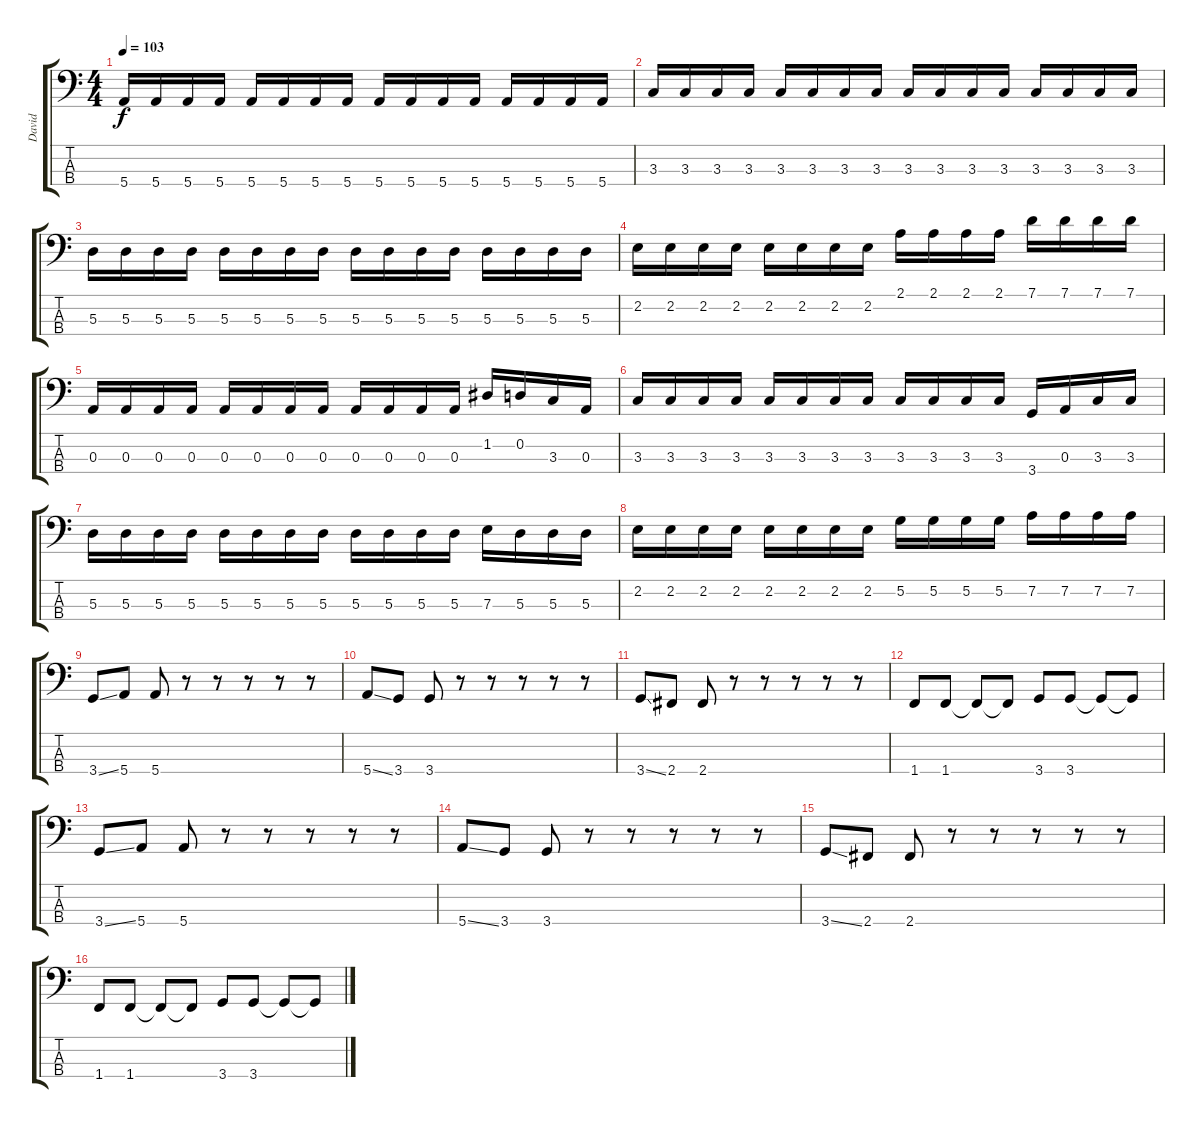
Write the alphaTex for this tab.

\track ("David" "David") {instrument electricbasspick}
\staff {score tabs}
\tuning (G2 D2 A1 E1) {hide}
\ts (4 4)
\tempo 103
\clef f4
\ks c
5.4.16{dy f} 5.4.16 5.4.16 5.4.16 5.4.16 5.4.16 5.4.16 5.4.16 5.4.16 5.4.16 5.4.16 5.4.16 5.4.16 5.4.16 5.4.16 5.4.16 |
3.3.16 3.3.16 3.3.16 3.3.16 3.3.16 3.3.16 3.3.16 3.3.16 3.3.16 3.3.16 3.3.16 3.3.16 3.3.16 3.3.16 3.3.16 3.3.16 |
5.3.16 5.3.16 5.3.16 5.3.16 5.3.16 5.3.16 5.3.16 5.3.16 5.3.16 5.3.16 5.3.16 5.3.16 5.3.16 5.3.16 5.3.16 5.3.16 |
2.2.16 2.2.16 2.2.16 2.2.16 2.2.16 2.2.16 2.2.16 2.2.16 2.1.16 2.1.16 2.1.16 2.1.16 7.1.16 7.1.16 7.1.16 7.1.16 |
0.3.16 0.3.16 0.3.16 0.3.16 0.3.16 0.3.16 0.3.16 0.3.16 0.3.16 0.3.16 0.3.16 0.3.16 1.2.16 0.2.16 3.3.16 0.3.16 |
3.3.16 3.3.16 3.3.16 3.3.16 3.3.16 3.3.16 3.3.16 3.3.16 3.3.16 3.3.16 3.3.16 3.3.16 3.4.16 0.3.16 3.3.16 3.3.16 |
5.3.16 5.3.16 5.3.16 5.3.16 5.3.16 5.3.16 5.3.16 5.3.16 5.3.16 5.3.16 5.3.16 5.3.16 7.3.16 5.3.16 5.3.16 5.3.16 |
2.2.16 2.2.16 2.2.16 2.2.16 2.2.16 2.2.16 2.2.16 2.2.16 5.2.16 5.2.16 5.2.16 5.2.16 7.2.16 7.2.16 7.2.16 7.2.16 |
3.4{ss}.8 5.4.8 5.4.8 r.8 r.8 r.8 r.8 r.8 |
5.4{ss}.8 3.4.8 3.4.8 r.8 r.8 r.8 r.8 r.8 |
3.4{ss}.8 2.4.8 2.4.8 r.8 r.8 r.8 r.8 r.8 |
1.4.8 1.4.8 1.4{t}.8 1.4{t}.8 3.4.8 3.4.8 3.4{t}.8 3.4{t}.8 |
3.4{ss}.8 5.4.8 5.4.8 r.8 r.8 r.8 r.8 r.8 |
5.4{ss}.8 3.4.8 3.4.8 r.8 r.8 r.8 r.8 r.8 |
3.4{ss}.8 2.4.8 2.4.8 r.8 r.8 r.8 r.8 r.8 |
1.4.8 1.4.8 1.4{t}.8 1.4{t}.8 3.4.8 3.4.8 3.4{t}.8 3.4{t}.8
